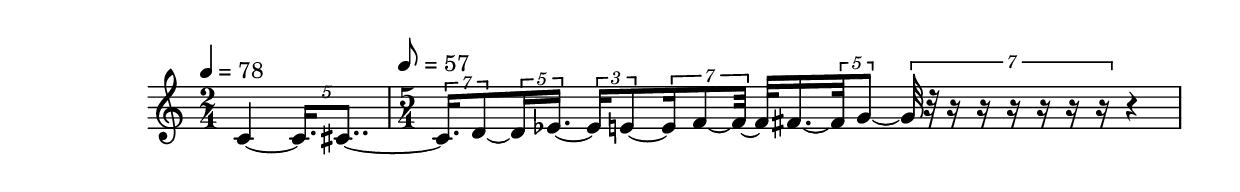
\version "2.19.83"
\language "english"
\score
{
    \new Score
    <<
        \new Staff
        {
            \new Voice
            {
                {
                    \tempo 4=78
                    \time 2/4
                    c'4
                    ~
                    \times 4/5
                    {
                        c'16.
                        cs'8..
                        ~
                    }
                }
                {
                    \times 4/7
                    {
                        \tempo 8=57
                        \time 5/4
                        cs'16.
                        d'8
                        ~
                    }
                    \times 4/5
                    {
                        d'16
                        ef'16.
                        ~
                    }
                    \times 2/3
                    {
                        ef'16
                        e'8
                        ~
                    }
                    \times 4/7
                    {
                        e'16
                        f'8
                        ~
                        f'32
                        ~
                    }
                    f'32
                    fs'16.
                    ~
                    \times 4/5
                    {
                        fs'32
                        g'8
                        ~
                    }
                    \times 4/7
                    {
                        g'32
                        r32
                        r16
                        r16
                        r16
                        r16
                        r16
                        r16
                    }
                    r4
                }
            }
        }
    >>
}